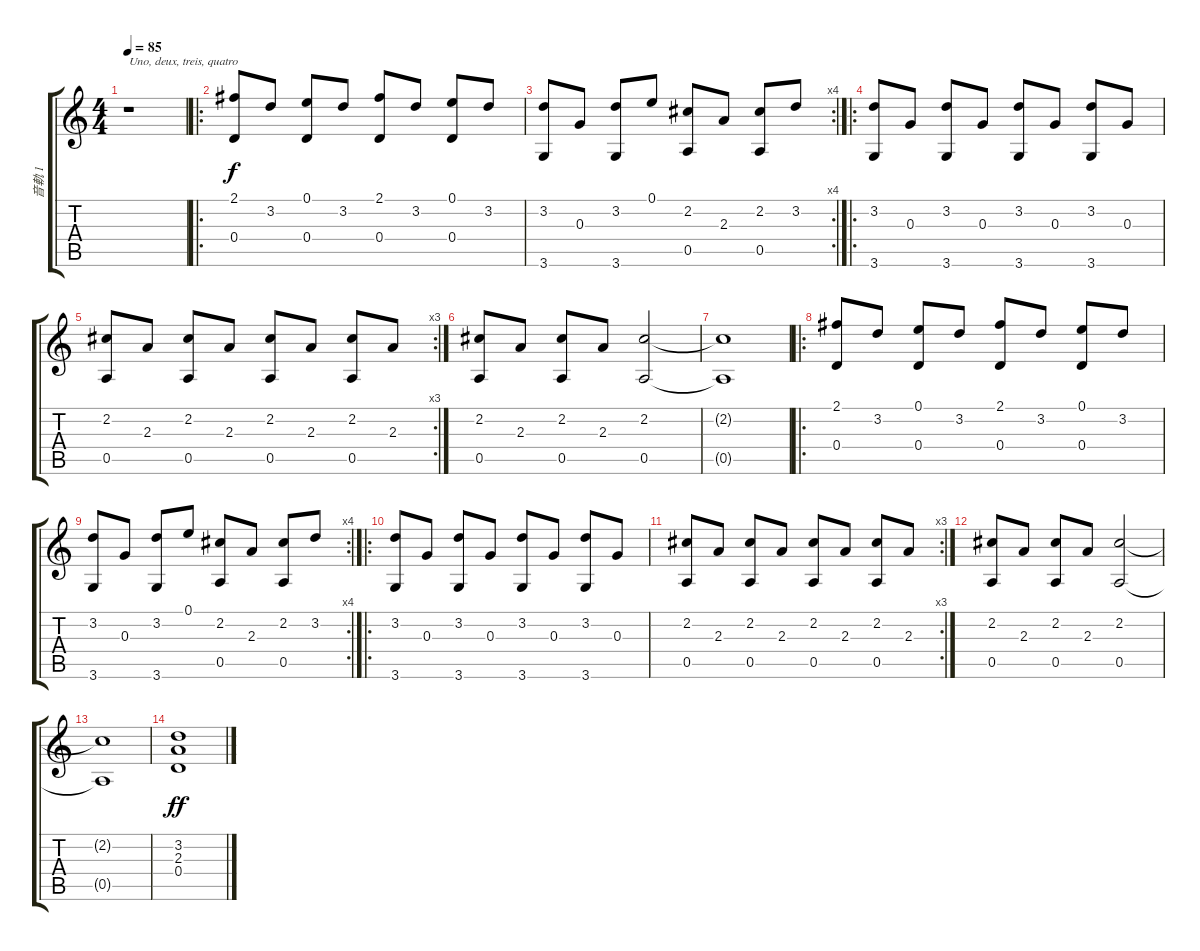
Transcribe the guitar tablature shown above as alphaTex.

\track ("音軌 1" "音軌 1") {instrument acousticguitarsteel}
\staff {score tabs}
\tuning (E4 B3 G3 D3 A2 E2) {hide}
\ts (4 4)
\tempo 85
\clef g2
\ks c
r.1{txt "Uno, deux, treis, quatro " dy f instrument acousticguitarsteel} |
\ro
(2.1 0.4).8 3.2.8 (0.1 0.4).8 3.2.8 (2.1 0.4).8 3.2.8 (0.1 0.4).8 3.2.8 |
\rc 4
(3.2 3.6).8 0.3.8 (3.2 3.6).8 0.1.8 (2.2 0.5).8 2.3.8 (2.2 0.5).8 3.2.8 |
\ro
(3.2 3.6).8 0.3.8 (3.2 3.6).8 0.3.8 (3.2 3.6).8 0.3.8 (3.2 3.6).8 0.3.8 |
\rc 3
(2.2 0.5).8 2.3.8 (2.2 0.5).8 2.3.8 (2.2 0.5).8 2.3.8 (2.2 0.5).8 2.3.8 |
(2.2 0.5).8 2.3.8 (2.2 0.5).8 2.3.8 (2.2 0.5).2 |
(2.2{t} 0.5{t}).1 |
\ro
(2.1 0.4).8 3.2.8 (0.1 0.4).8 3.2.8 (2.1 0.4).8 3.2.8 (0.1 0.4).8 3.2.8 |
\rc 4
(3.2 3.6).8 0.3.8 (3.2 3.6).8 0.1.8 (2.2 0.5).8 2.3.8 (2.2 0.5).8 3.2.8 |
\ro
(3.2 3.6).8 0.3.8 (3.2 3.6).8 0.3.8 (3.2 3.6).8 0.3.8 (3.2 3.6).8 0.3.8 |
\rc 3
(2.2 0.5).8 2.3.8 (2.2 0.5).8 2.3.8 (2.2 0.5).8 2.3.8 (2.2 0.5).8 2.3.8 |
(2.2 0.5).8 2.3.8 (2.2 0.5).8 2.3.8 (2.2 0.5).2 |
(2.2{t} 0.5{t}).1 |
(3.2 2.3 0.4).1{dy ff}
